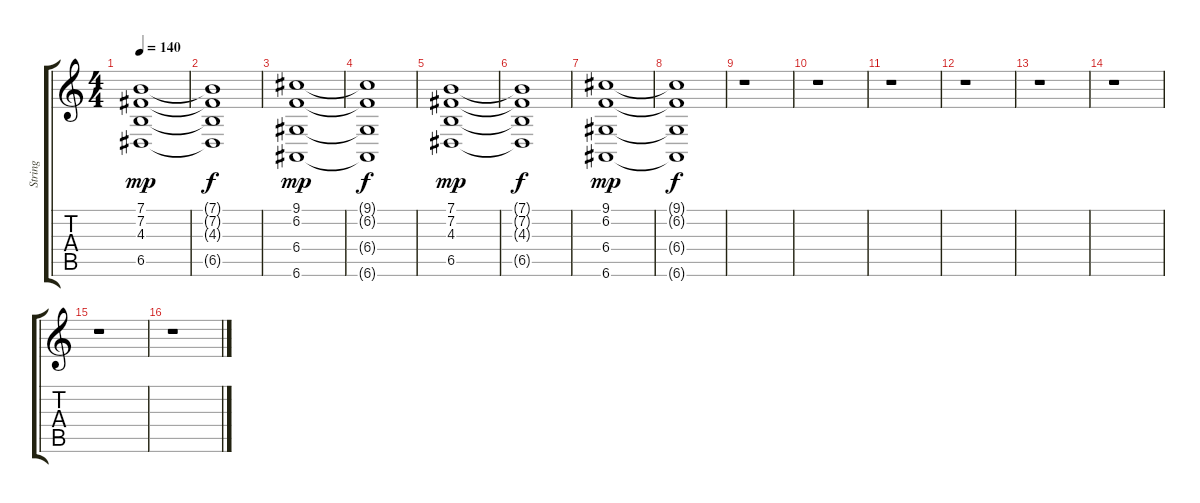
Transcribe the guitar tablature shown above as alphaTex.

\track ("String" "String") {instrument stringensemble1}
\staff {score tabs}
\tuning (E4 B3 G3 D3 A2 E2) {hide}
\ts (4 4)
\tempo 140
\clef g2
\ks c
(7.1 7.2 4.3 6.5).1{dy mp} |
(7.1{t} 7.2{t} 4.3{t} 6.5{t}).1{dy f} |
(9.1 6.2 6.4 6.6).1{dy mp} |
(9.1{t} 6.2{t} 6.4{t} 6.6{t}).1{dy f} |
(7.1 7.2 4.3 6.5).1{dy mp} |
(7.1{t} 7.2{t} 4.3{t} 6.5{t}).1{dy f} |
(9.1 6.2 6.4 6.6).1{dy mp} |
(9.1{t} 6.2{t} 6.4{t} 6.6{t}).1{dy f} |
r.1 |
r.1 |
r.1 |
r.1 |
r.1 |
r.1 |
r.1 |
r.1
